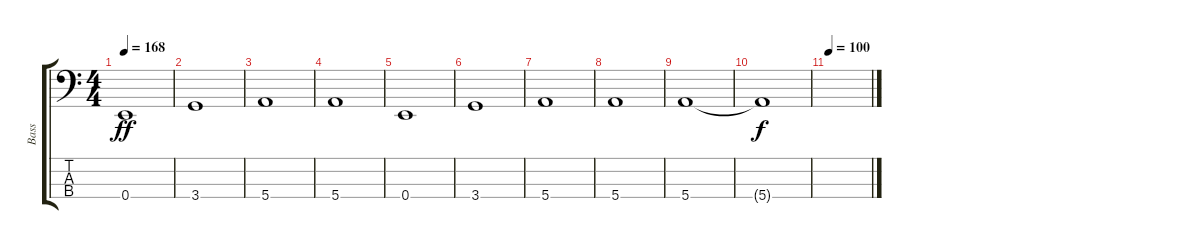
\track ("Bass" "Bass") {instrument electricbasspick}
\staff {score tabs}
\tuning (G2 D2 A1 E1) {hide}
\ts (4 4)
\tempo 168
\clef f4
\ks c
0.4.1{dy ff} |
3.4.1 |
5.4.1 |
5.4.1 |
0.4.1 |
3.4.1 |
5.4.1 |
5.4.1 |
5.4.1 |
5.4{t}.1{dy f} |
\tempo 100
